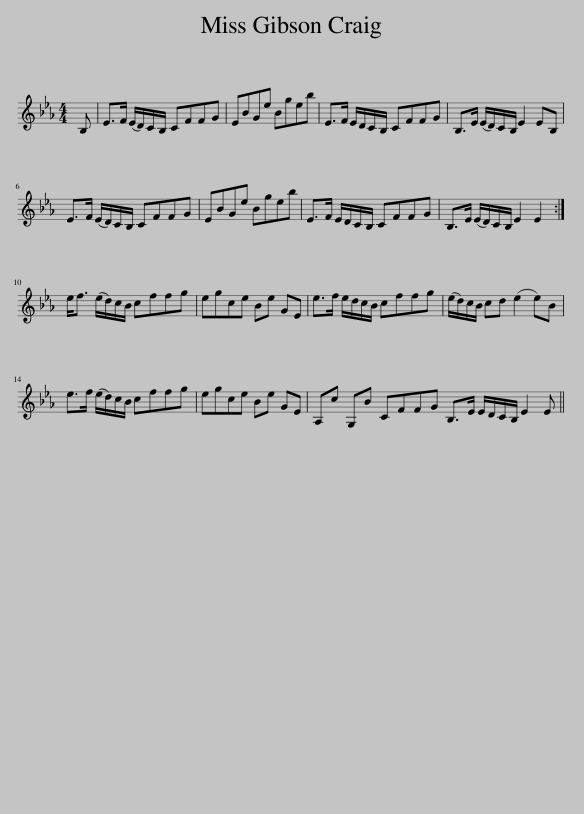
X:1
L:1/8
M:4/4
I:linebreak $
K:Eb
V:1 treble
V:1
 B, | E>F (E/D/)C/B,/ CFFG | EBGe Bgeb | E>F E/D/C/B,/ CFFG | B,>E (E/D/)C/B,/ E2 EB, |$ %5
 E>F (E/D/)C/B,/ CFFG | EBGe Bgeb | E>F E/D/C/B,/ CFFG | B,>E (E/D/)C/B,/ E2 E2 :|$ e<f (e/d/)c/B/ cffg | %10
 egce Be GE | e>f e/d/c/B/ cffg | (e/d/)c/B/ cd (e2 e)B |$ e>f (e/d/)c/B/ cffg | egce Be GE | %15
 A,c G,B CFFG B,>E E/D/C/B,/ E2 E || %16
